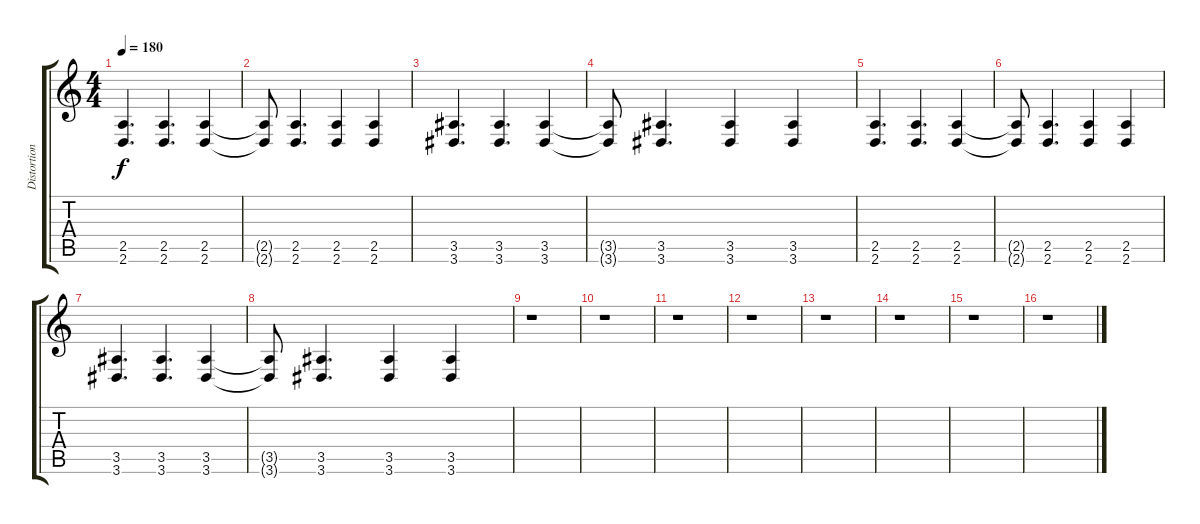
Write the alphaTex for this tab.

\track ("Distortion (Daron)" "Distortion") {instrument distortionguitar}
\staff {score tabs}
\tuning (D4 A3 F3 C3 G2 C2) {hide}
\ts (4 4)
\tempo 180
\clef g2
\ks c
(2.5 2.6).4{d dy f} (2.5 2.6).4{d} (2.5 2.6).4 |
(2.5{t} 2.6{t}).8 (2.5 2.6).4{d} (2.5 2.6).4 (2.5 2.6).4 |
(3.5 3.6).4{d} (3.5 3.6).4{d} (3.5 3.6).4 |
(3.5{t} 3.6{t}).8 (3.5 3.6).4{d} (3.5 3.6).4 (3.5 3.6).4 |
(2.5 2.6).4{d} (2.5 2.6).4{d} (2.5 2.6).4 |
(2.5{t} 2.6{t}).8 (2.5 2.6).4{d} (2.5 2.6).4 (2.5 2.6).4 |
(3.5 3.6).4{d} (3.5 3.6).4{d} (3.5 3.6).4 |
(3.5{t} 3.6{t}).8 (3.5 3.6).4{d} (3.5 3.6).4 (3.5 3.6).4 |
r.1 |
r.1 |
r.1 |
r.1 |
r.1 |
r.1 |
r.1 |
r.1
